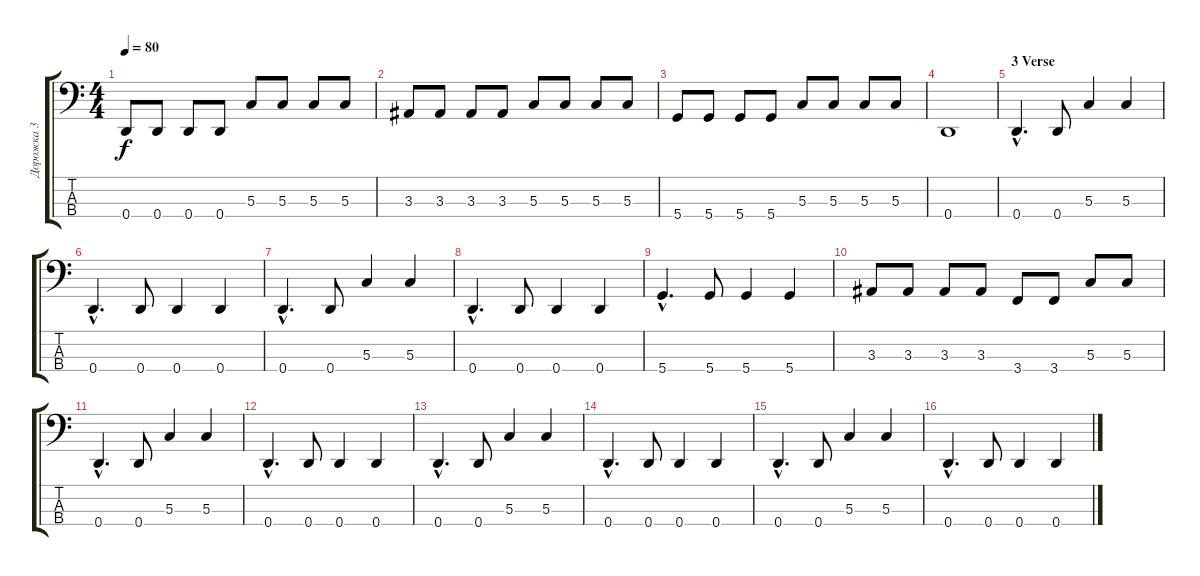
\track ("Дорожка 3" "Дорожка 3") {instrument electricbassfinger}
\staff {score tabs}
\tuning (F2 C2 G1 D1) {hide}
\ts (4 4)
\tempo 80
\clef f4
\ks c
0.4.8{dy f} 0.4.8 0.4.8 0.4.8 5.3.8 5.3.8 5.3.8 5.3.8 |
3.3.8 3.3.8 3.3.8 3.3.8 5.3.8 5.3.8 5.3.8 5.3.8 |
5.4.8 5.4.8 5.4.8 5.4.8 5.3.8 5.3.8 5.3.8 5.3.8 |
0.4.1 |
\section ("" "3 Verse")
0.4{hac}.4{d} 0.4.8 5.3.4 5.3.4 |
0.4{hac}.4{d} 0.4.8 0.4.4 0.4.4 |
0.4{hac}.4{d} 0.4.8 5.3.4 5.3.4 |
0.4{hac}.4{d} 0.4.8 0.4.4 0.4.4 |
5.4{hac}.4{d} 5.4.8 5.4.4 5.4.4 |
3.3.8 3.3.8 3.3.8 3.3.8 3.4.8 3.4.8 5.3.8 5.3.8 |
0.4{hac}.4{d} 0.4.8 5.3.4 5.3.4 |
0.4{hac}.4{d} 0.4.8 0.4.4 0.4.4 |
0.4{hac}.4{d} 0.4.8 5.3.4 5.3.4 |
0.4{hac}.4{d} 0.4.8 0.4.4 0.4.4 |
0.4{hac}.4{d} 0.4.8 5.3.4 5.3.4 |
0.4{hac}.4{d} 0.4.8 0.4.4 0.4.4
